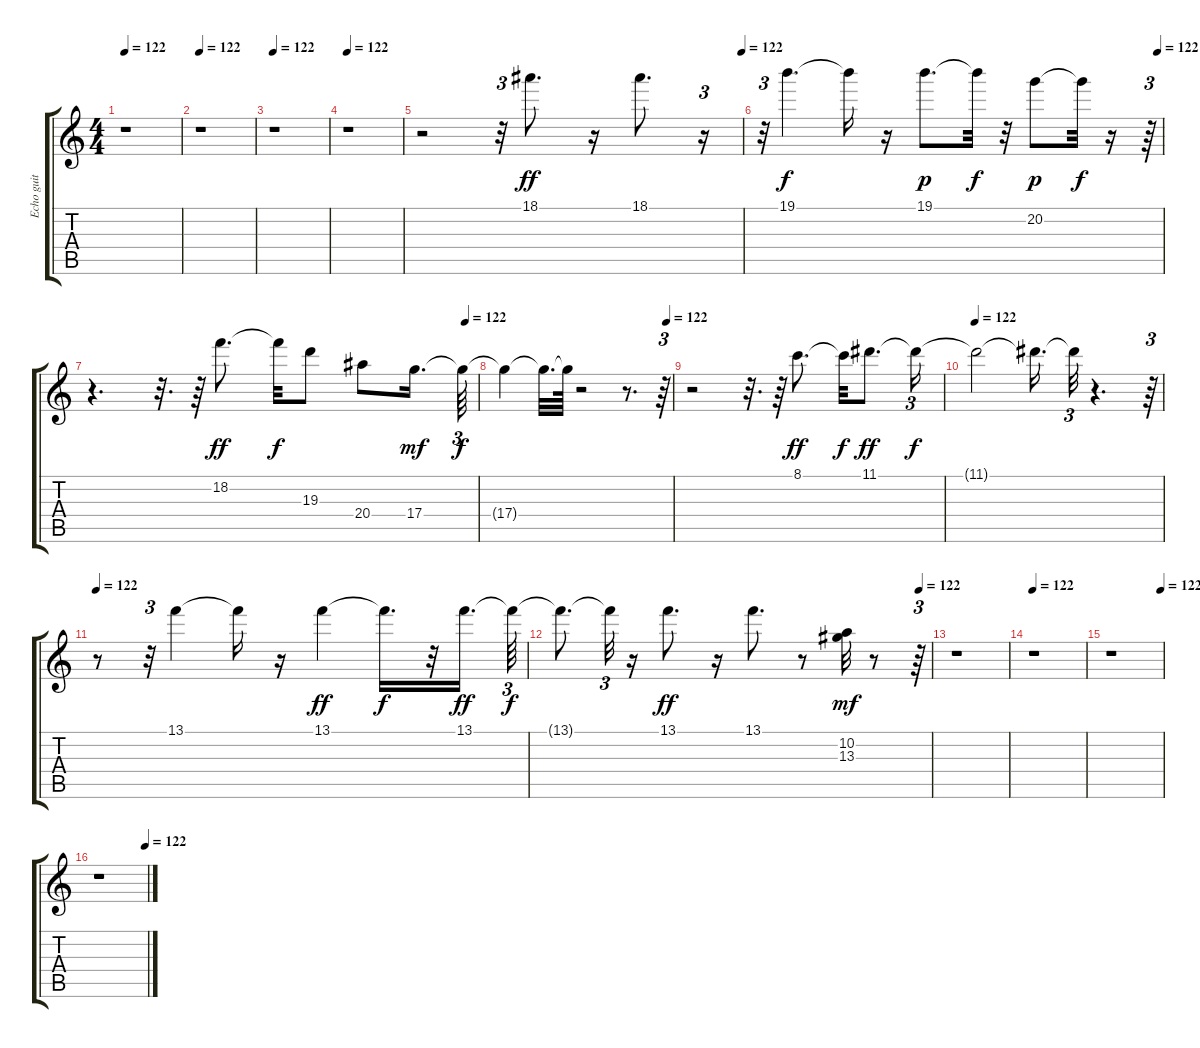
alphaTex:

\track ("Echo guit 2" "Echo guit ") {instrument distortionguitar}
\staff {score tabs}
\tuning (E4 B3 G3 D3 A2 E2) {hide}
\ts (4 4)
\tempo 122
\clef g2
\ks c
r.1{dy ff} |
\tempo 122
r.1 |
\tempo 122
r.1 |
\tempo 122
r.1 |
\tempo (122 1)
r.2 r.32{tu (3 2)} 18.1.8{d} r.16 18.1.8{d} r.16{tu (3 2)} |
\tempo (122 0.9895833333333334)
r.32{tu (3 2)} 19.1.4{d dy f} 19.1{t}.16 r.16 19.1.8{d dy p} 19.1{t}.32{dy f} r.32 20.2.8{dy p} 20.2{t}.32{dy f} r.16 r.64{tu (3 2)} |
\tempo (122 0.96875)
r.4{d} r.32{d} r.64 18.2.8{d dy ff} 18.2{t}.32{dy f} 19.3.8 20.4.8 17.4.16{d dy mf} 17.4{t}.64{tu (3 2) dy f} |
\tempo (122 0.96875)
17.4{t}.4 17.4{t}.32{d} 17.4{t}.64 r.2 r.8{d} r.64{tu (3 2)} |
r.2 r.32{d} r.64 8.1.8{d dy ff} 8.1{t}.32{dy f} 11.1.8{d dy ff} 11.1{t}.16{tu (3 2) dy f} |
\tempo 122
11.1{t}.2 11.1{t}.16{d} 11.1{t}.32{tu (3 2)} r.4{d} r.64{tu (3 2)} |
\tempo 122
r.8 r.32{tu (3 2)} 13.1.4 13.1{t}.16 r.16 13.1.4{dy ff} 13.1{t}.16{d dy f} r.32 13.1.16{d dy ff} 13.1{t}.64{tu (3 2) dy f} |
\tempo (122 0.96875)
13.1{t}.8{d} 13.1{t}.32{tu (3 2)} r.16 13.1.8{d dy ff} r.16 13.1.8{d} r.8 (10.2 13.3).32{dy mf} r.8 r.64{tu (3 2)} |
r.1 |
\tempo 122
r.1 |
\tempo (122 0.96875)
r.1 |
\tempo (122 0.96875)
r.1
